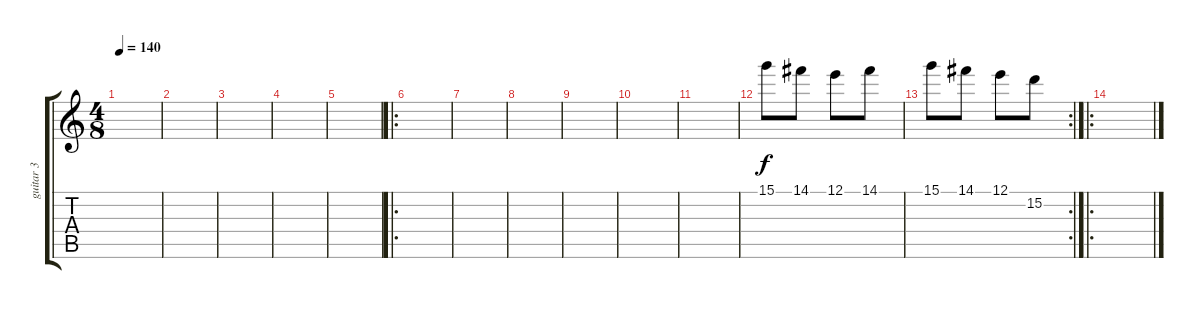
\track ("guitar 3" "guitar 3") {instrument overdrivenguitar}
\staff {score tabs}
\tuning (E4 B3 G3 D3 A2 E2) {hide}
\ts (4 8)
\tempo 140
\clef g2
\ks c
|
|
|
|
|
\ro
|
|
|
|
|
|
15.1.8 14.1.8 12.1.8 14.1.8 |
\rc 2
15.1.8 14.1.8 12.1.8 15.2.8 |
\ro
